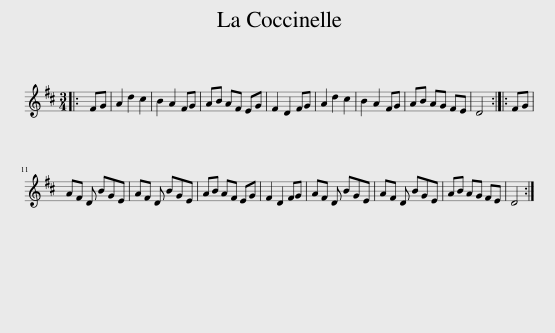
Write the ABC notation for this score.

X:1
L:1/8
M:3/4
I:linebreak $
K:D
V:1 treble
V:1
|: FG | A2 d2 c2 | B2 A2 FG | AB AF EG | F2 D2 FG | %5
 A2 d2 c2 | B2 A2 FG | AB AG FE | D4 :: FG |$ %10
 AF D BGE | AF D BGE | AB AF EG | F2 D2 FG | AF D BGE | %15
 AF D BGE | AB AG FE | D4 :| %18
